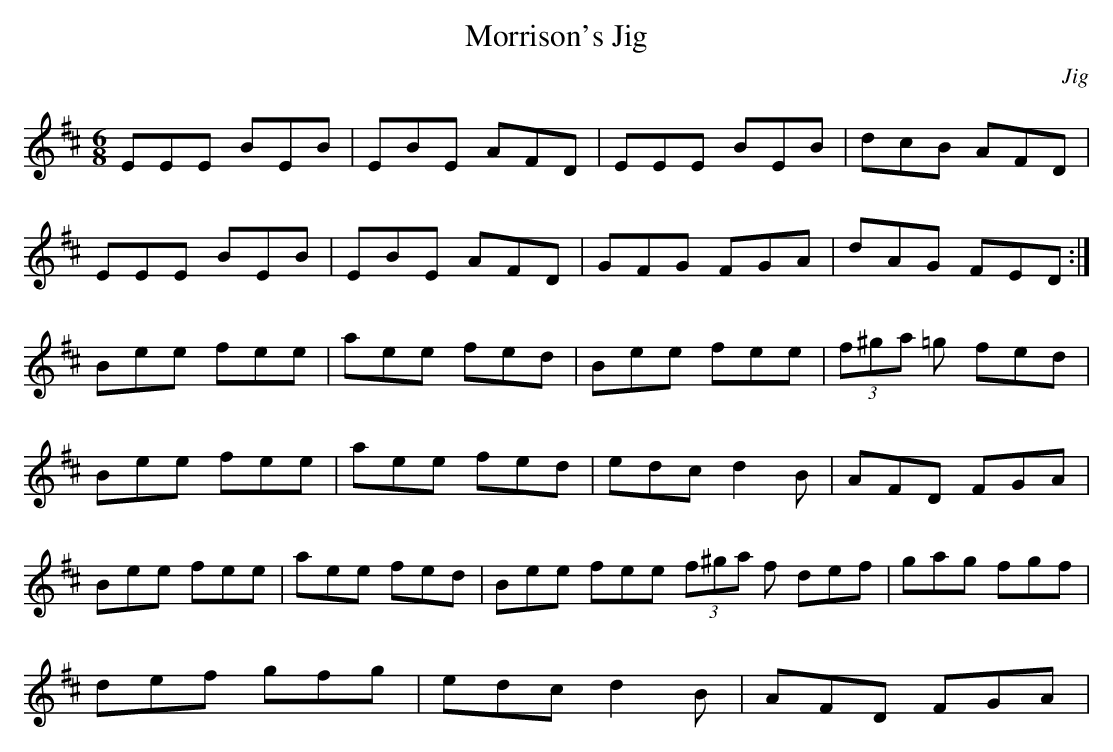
X:1
T:Morrison's Jig
C:Jig
M:6/8
L:1/8
K:D
EEE BEB|EBE AFD|EEE BEB|dcB AFD|!
EEE BEB|EBE AFD|GFG FGA|dAG FED:|!
Bee fee|aee fed|Bee fee|(3f^ga =g fed|!
Bee fee|aee fed|edc d2B|AFD FGA|!
Bee fee|aee fed|Bee fee  (3f^ga f def|gag fgf|!
def gfg|edc d2B|AFD FGA|
